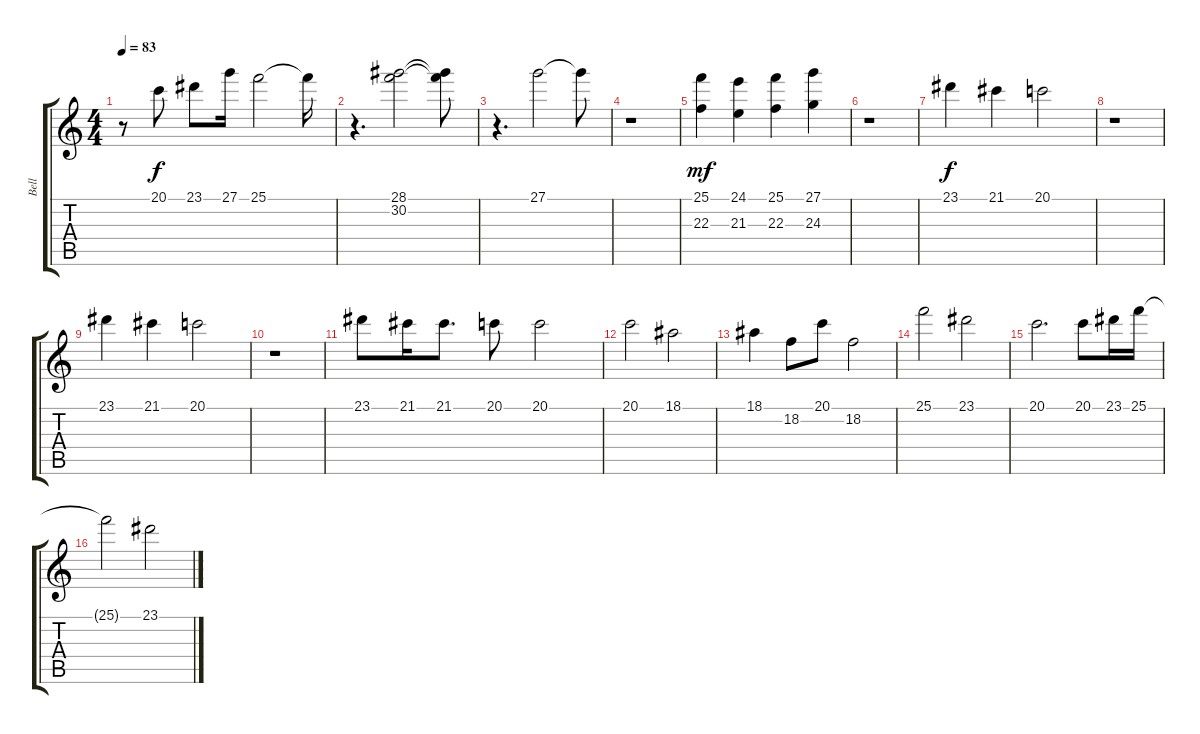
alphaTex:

\track ("Bell" "Bell") {instrument fx3crystal}
\staff {score tabs}
\tuning (E4 B3 G3 D3 A2 E2) {hide}
\ts (4 4)
\tempo 83
\clef g2
\ks c
r.8{dy f} 20.1.8 23.1.8 27.1.16 25.1.2 25.1{t}.16 |
r.4{d} (28.1 30.2).2 (28.1{t} 30.2{t}).8 |
r.4{d} 27.1.2 27.1{t}.8 |
r.1 |
(25.1 22.3).4{dy mf} (24.1 21.3).4 (25.1 22.3).4 (27.1 24.3).4 |
r.1 |
23.1.4{dy f} 21.1.4 20.1.2 |
r.1 |
23.1.4 21.1.4 20.1.2 |
r.1 |
23.1.8 21.1.16 21.1.8{d} 20.1.8 20.1.2 |
20.1.2 18.1.2 |
18.1.4 18.2.8 20.1.8 18.2.2 |
25.1.2 23.1.2 |
20.1.2{d} 20.1.8 23.1.16 25.1.16 |
25.1{t}.2 23.1.2
